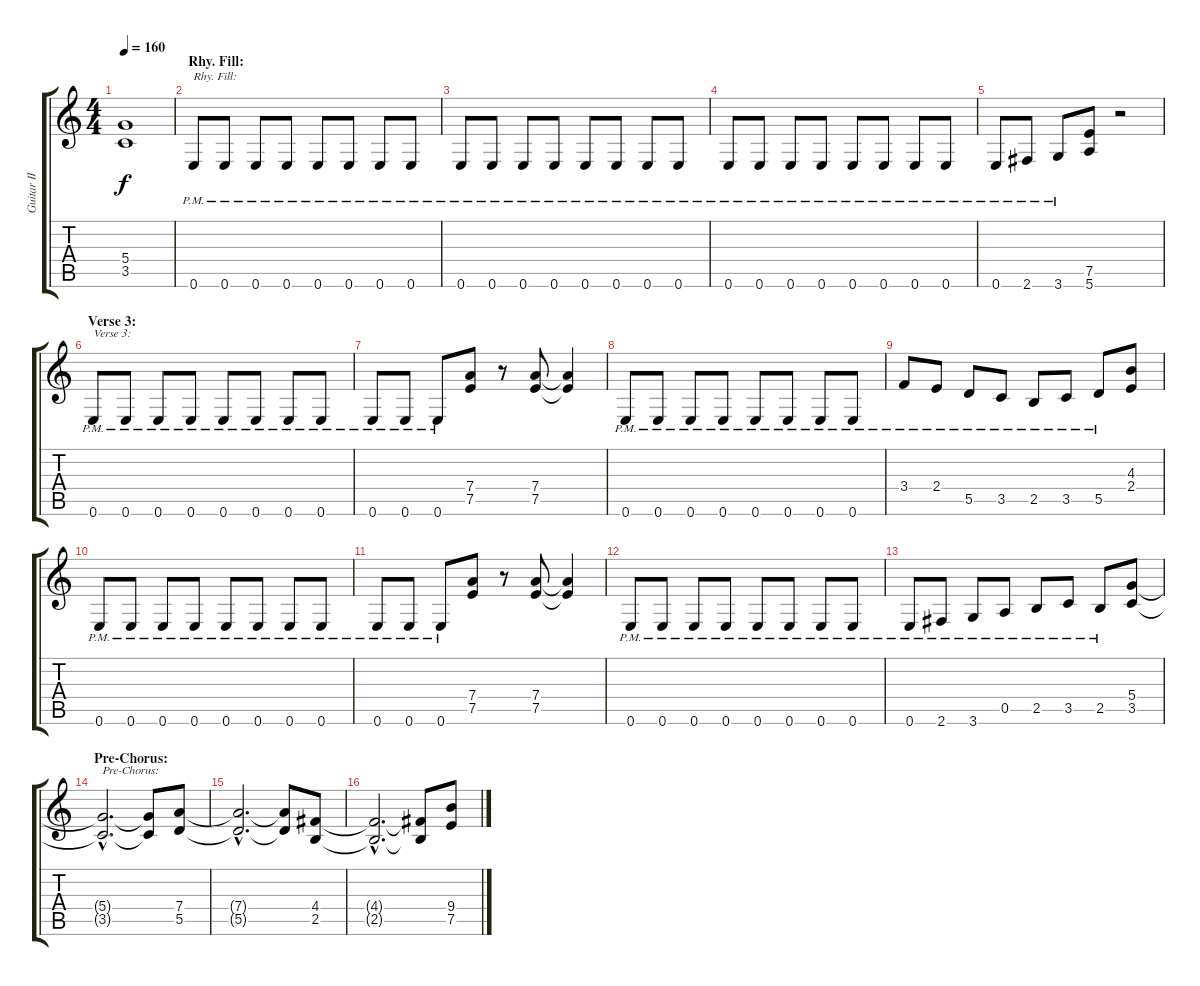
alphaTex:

\track ("Guitar II" "Guitar II") {instrument distortionguitar}
\staff {score tabs}
\tuning (E4 B3 G3 D3 A2 E2) {hide}
\ts (4 4)
\tempo 160
\clef g2
\ks c
(5.4{t} 3.5{t}).1{dy f} |
\section ("" "Rhy. Fill:")
0.6{pm}.8{txt "Rhy. Fill:"} 0.6{pm}.8 0.6{pm}.8 0.6{pm}.8 0.6{pm}.8 0.6{pm}.8 0.6{pm}.8 0.6{pm}.8 |
0.6{pm}.8 0.6{pm}.8 0.6{pm}.8 0.6{pm}.8 0.6{pm}.8 0.6{pm}.8 0.6{pm}.8 0.6{pm}.8 |
0.6{pm}.8 0.6{pm}.8 0.6{pm}.8 0.6{pm}.8 0.6{pm}.8 0.6{pm}.8 0.6{pm}.8 0.6{pm}.8 |
0.6{pm}.8 2.6{pm}.8 3.6{pm}.8 (7.5 5.6).8 r.2 |
\section ("" "Verse 3:")
0.6{pm}.8{txt "Verse 3:"} 0.6{pm}.8 0.6{pm}.8 0.6{pm}.8 0.6{pm}.8 0.6{pm}.8 0.6{pm}.8 0.6{pm}.8 |
0.6{pm}.8 0.6{pm}.8 0.6{pm}.8 (7.4 7.5).8 r.8 (7.4 7.5).8 (7.4{t} 7.5{t}).4 |
0.6{pm}.8 0.6{pm}.8 0.6{pm}.8 0.6{pm}.8 0.6{pm}.8 0.6{pm}.8 0.6{pm}.8 0.6{pm}.8 |
3.4{pm}.8 2.4{pm}.8 5.5{pm}.8 3.5{pm}.8 2.5{pm}.8 3.5{pm}.8 5.5{pm}.8 (4.3 2.4).8 |
0.6{pm}.8 0.6{pm}.8 0.6{pm}.8 0.6{pm}.8 0.6{pm}.8 0.6{pm}.8 0.6{pm}.8 0.6{pm}.8 |
0.6{pm}.8 0.6{pm}.8 0.6{pm}.8 (7.4 7.5).8 r.8 (7.4 7.5).8 (7.4{t} 7.5{t}).4 |
0.6{pm}.8 0.6{pm}.8 0.6{pm}.8 0.6{pm}.8 0.6{pm}.8 0.6{pm}.8 0.6{pm}.8 0.6{pm}.8 |
0.6{pm}.8 2.6{pm}.8 3.6{pm}.8 0.5{pm}.8 2.5{pm}.8 3.5{pm}.8 2.5{pm}.8 (5.4 3.5).8 |
\section ("" "Pre-Chorus:")
(5.4{hac t} 3.5{hac t}).2{d txt "Pre-Chorus:"} (5.4{t} 3.5{t}).8 (7.4 5.5).8 |
(7.4{hac t} 5.5{hac t}).2{d} (7.4{t} 5.5{t}).8 (4.4 2.5).8 |
(4.4{hac t} 2.5{hac t}).2{d} (4.4{t} 2.5{t}).8 (9.4 7.5).8
